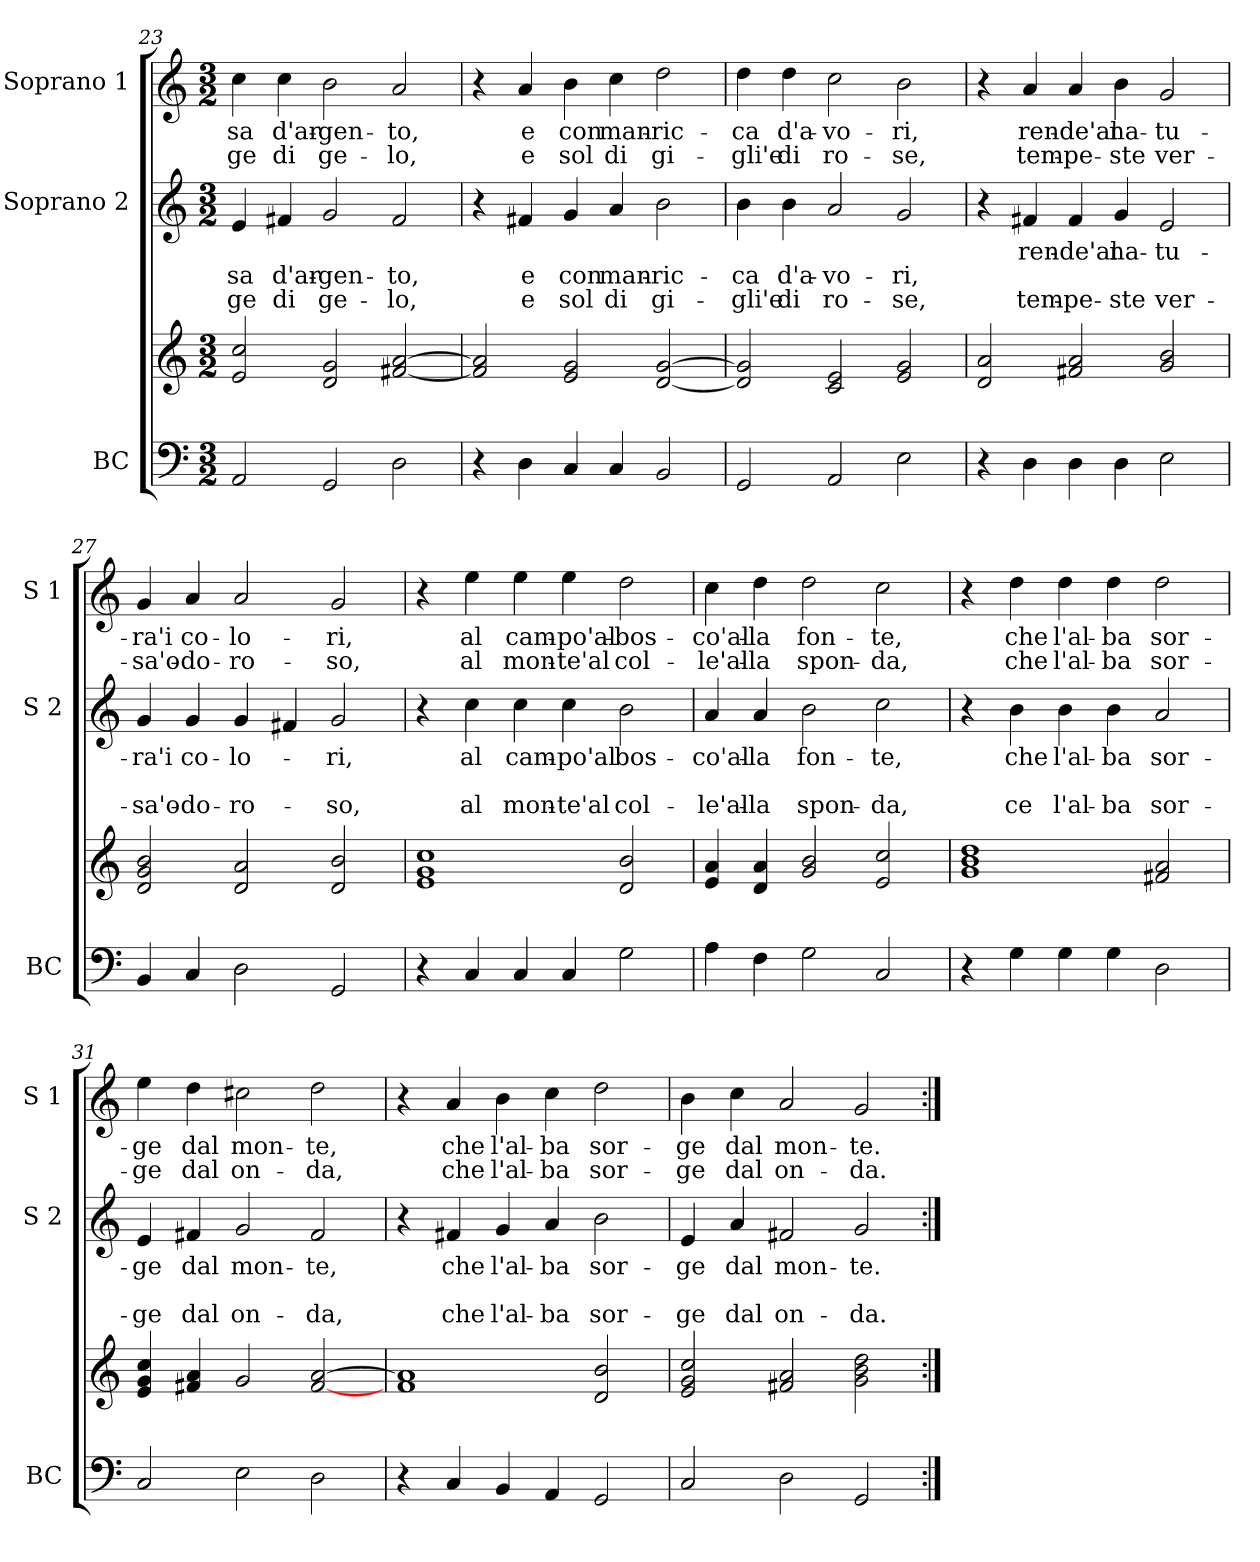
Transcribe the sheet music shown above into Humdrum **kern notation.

**kern	**kern	**kern	**text	**text	**text	**kern	**text	**text
*part3	*part3	*part2	*part2	*part2	*part2	*part1	*part1	*part1
*staff4	*staff3	*staff2	*staff2	*staff2	*staff2	*staff1	*staff1	*staff1
*I"BC	*	*I"Soprano 2	*	*	*	*I"Soprano 1	*	*
*I'BC	*	*I'S 2	*	*	*	*I'S 1	*	*
*clefF4	*clefG2	*clefG2	*	*	*	*clefG2	*	*
*k[]	*k[]	*k[]	*	*	*	*k[]	*	*
*C:	*C:	*C:	*	*	*	*C:	*	*
*M3/2	*M3/2	*M3/2	*	*	*	*M3/2	*	*
=23	=23	=23	=23	=23	=23	=23	=23	=23
2AA/	2e/ 2cc/	4e/	.	-sa	-ge	4cc\	-sa	-ge
.	.	4f#X/	.	d'ar-	di	4cc\	d'ar-	di
2GG/	2d/ 2g/	2g/	.	-gen-	ge-	2b\	-gen-	ge-
2D\	[2f#X/ [2a/	2f#/	.	-to,	-lo,	2a/	-to,	-lo,
=24	=24	=24	=24	=24	=24	=24	=24	=24
4r	2f#/] 2a/]	4r	.	.	.	4r	.	.
4D\	.	4f#X/	.	e	e	4a/	e	e
4C/	2e/ 2g/	4g/	.	con	sol	4b\	con	sol
4C/	.	4a/	.	man-	di	4cc\	man-	di
2BB/	[2d/ [2g/	2b\	.	-ric-	gi-	2dd\	-ric-	gi-
=25	=25	=25	=25	=25	=25	=25	=25	=25
2GG/	2d/] 2g/]	4b\	.	-ca	-gli'e	4dd\	-ca	-gli'e
.	.	4b\	.	d'a-	di	4dd\	d'a-	di
2AA/	2c/ 2e/	2a/	.	-vo-	ro-	2cc\	-vo-	ro-
2E\	2e/ 2g/	2g/	.	-ri,	-se,	2b\	-ri,	-se,
!!LO:PB:g=z
=26	=26	=26	=26	=26	=26	=26	=26	=26
4r	2d/ 2a/	4r	.	.	.	4r	.	.
4D\	.	4f#X/	-ren-	.	tem-	4a/	ren-	tem-
4D\	2f#X/ 2a/	4f#/	-de'al	.	-pe-	4a/	-de'al	-pe-
4D\	.	4g/	na-	.	-ste	4b\	na-	-ste
2E\	2g/ 2b/	2e/	-tu-	.	ver-	2g/	-tu-	ver-
=27	=27	=27	=27	=27	=27	=27	=27	=27
4BB/	2d/ 2g/ 2b/	4g/	-ra'i	.	-sa'o-	4g/	-ra'i	-sa'o-
4C/	.	4g/	co-	.	-do-	4a/	co-	-do-
2D\	2d/ 2a/	4g/	-lo-	.	-ro-	2a/	-lo-	-ro-
.	.	4f#X/	.	.	.	.	.	.
2GG/	2d/ 2b/	2g/	-ri,	.	-so,	2g/	-ri,	-so,
=28	=28	=28	=28	=28	=28	=28	=28	=28
4r	1e 1g 1cc	4r	.	.	.	4r	.	.
4C/	.	4cc\	al	.	al	4ee\	al	al
4C/	.	4cc\	cam-	.	mon-	4ee\	cam-	mon-
4C/	.	4cc\	-po'al	.	-te'al	4ee\	-po'al-	-te'al
2G\	2d/ 2b/	2b\	bos-	.	col-	2dd\	-bos-	col-
=29	=29	=29	=29	=29	=29	=29	=29	=29
4A\	4e/ 4a/	4a/	-co'al-	.	-le'al-	4cc\	-co'al-	-le'al-
4F\	4d/ 4a/	4a/	-la	.	-la	4dd\	-la	-la
2G\	2g/ 2b/	2b\	fon-	.	spon-	2dd\	fon-	spon-
2C/	2e/ 2cc/	2cc\	-te,	.	-da,	2cc\	-te,	-da,
!!LO:LB:g=z
=30	=30	=30	=30	=30	=30	=30	=30	=30
4r	1g 1b 1dd	4r	.	.	.	4r	.	.
4G\	.	4b\	che	.	ce	4dd\	che	che
4G\	.	4b\	l'al-	.	l'al-	4dd\	l'al-	l'al-
4G\	.	4b\	-ba	.	-ba	4dd\	-ba	-ba
2D\	2f#X/ 2a/	2a/	sor-	.	sor-	2dd\	sor-	sor-
=31	=31	=31	=31	=31	=31	=31	=31	=31
2C/	4e/ 4g/ 4cc/	4e/	-ge	.	-ge	4ee\	-ge	-ge
.	4f#X/ 4a/	4f#X/	dal	.	dal	4dd\	dal	dal
2E\	2g/	2g/	mon-	.	on-	2cc#X\	mon-	on-
2D\	[2f#/ [2a/	2f#/	-te,	.	-da,	2dd\	-te,	-da,
=32	=32	=32	=32	=32	=32	=32	=32	=32
4r	1f 1a]	4r	.	.	.	4r	.	.
4C/	.	4f#X/	che	.	che	4a/	che	che
4BB/	.	4g/	l'al-	.	l'al-	4b\	l'al-	l'al-
4AA/	.	4a/	-ba	.	-ba	4cc\	-ba	-ba
2GG/	2d/ 2b/	2b\	sor-	.	sor-	2dd\	sor-	sor-
=33	=33	=33	=33	=33	=33	=33	=33	=33
2C/	2e/ 2g/ 2cc/	4e/	-ge	.	-ge	4b\	-ge	-ge
.	.	4a/	dal	.	dal	4cc\	dal	dal
2D\	2f#X/ 2a/	2f#X/	mon-	.	on-	2a/	mon-	on-
2GG/	2g\ 2b\ 2dd\	2g/	-te.	.	-da.	2g/	-te.	-da.
=:|!	=:|!	=:|!	=:|!	=:|!	=:|!	=:|!	=:|!	=:|!
*-	*-	*-	*-	*-	*-	*-	*-	*-
